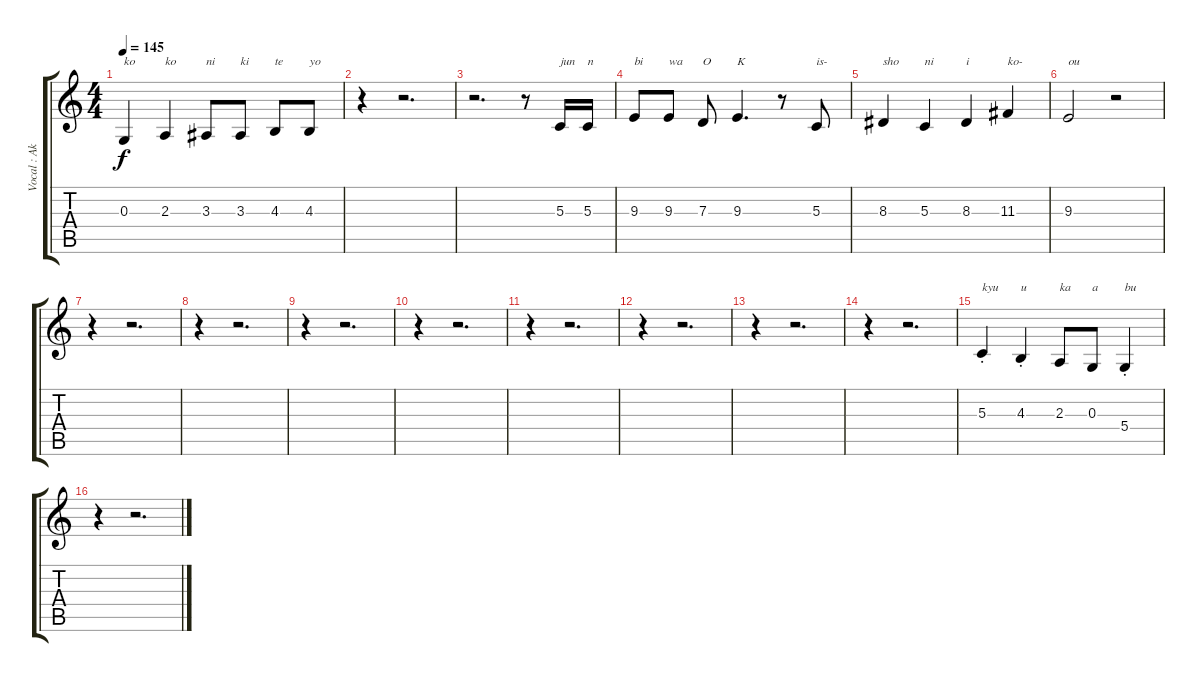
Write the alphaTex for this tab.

\track ("Vocal : Akiyama Mio" "Vocal : Ak") {instrument clarinet}
\staff {score tabs}
\tuning (E4 B3 G3 D3 A2 E2) {hide}
\ts (4 4)
\tempo 145
\clef g2
\ks c
0.3.4{txt "ko" dy f} 2.3.4{txt "ko"} 3.3.8{txt "ni"} 3.3.8{txt "ki"} 4.3.8{txt "te"} 4.3.8{txt "yo"} |
r.4 r.2{d} |
r.2{d} r.8 5.3.16{txt "jun"} 5.3.16{txt "n"} |
9.3.8{txt "bi"} 9.3.8{txt "wa"} 7.3.8{txt "O"} 9.3.4{d txt "K"} r.8 5.3.8{txt "is-"} |
8.3.4{txt "sho"} 5.3.4{txt "ni"} 8.3.4{txt "i"} 11.3.4{txt "ko-"} |
9.3.2{txt "ou"} r.2 |
r.4 r.2{d} |
r.4 r.2{d} |
r.4 r.2{d} |
r.4 r.2{d} |
r.4 r.2{d} |
r.4 r.2{d} |
r.4 r.2{d} |
r.4 r.2{d} |
5.3{st}.4{txt "kyu"} 4.3{st}.4{txt "u"} 2.3.8{txt "ka"} 0.3.8{txt "a"} 5.4{st}.4{txt "bu"} |
r.4 r.2{d}
